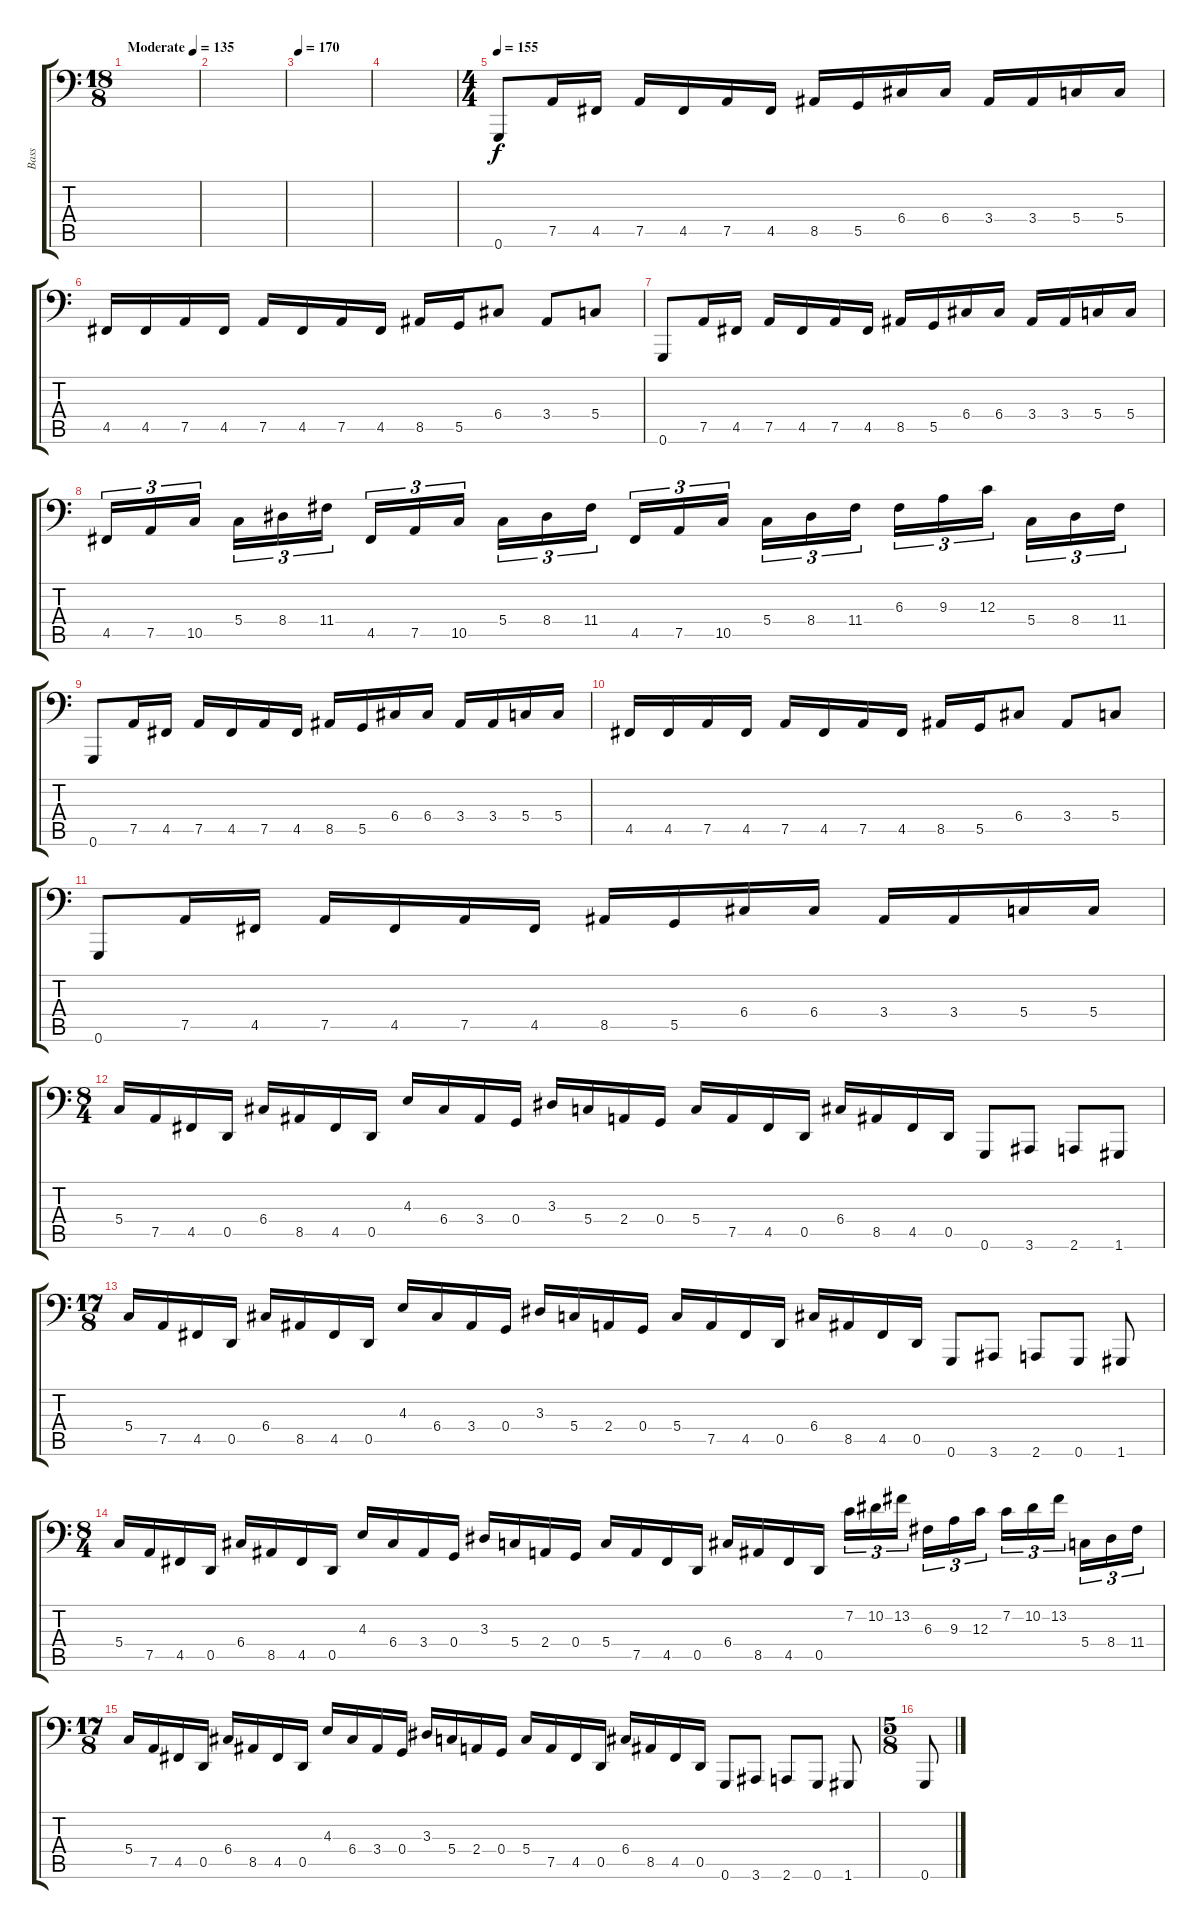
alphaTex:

\track ("Bass" "Bass") {instrument electricbassfinger}
\staff {score tabs}
\tuning (A2 F2 C2 G1 D1 G0) {hide}
\ts (18 8)
\tempo (135 "Moderate")
\tempo 190
\tempo 180
\tempo (135 "Moderate")
\clef f4
\ks c
|
|
\tempo 170
|
|
\ts (4 4)
\tempo 155
0.6.8 7.5.16 4.5.16 7.5.16 4.5.16 7.5.16 4.5.16 8.5.16 5.5.16 6.4.16 6.4.16 3.4.16 3.4.16 5.4.16 5.4.16 |
4.5.16 4.5.16 7.5.16 4.5.16 7.5.16 4.5.16 7.5.16 4.5.16 8.5.16 5.5.16 6.4.8 3.4.8 5.4.8 |
0.6.8 7.5.16 4.5.16 7.5.16 4.5.16 7.5.16 4.5.16 8.5.16 5.5.16 6.4.16 6.4.16 3.4.16 3.4.16 5.4.16 5.4.16 |
4.5.16{tu (3 2)} 7.5.16{tu (3 2)} 10.5.16{tu (3 2) beam splitsecondary} 5.4.16{tu (3 2)} 8.4.16{tu (3 2)} 11.4.16{tu (3 2)} 4.5.16{tu (3 2)} 7.5.16{tu (3 2)} 10.5.16{tu (3 2) beam splitsecondary} 5.4.16{tu (3 2)} 8.4.16{tu (3 2)} 11.4.16{tu (3 2)} 4.5.16{tu (3 2)} 7.5.16{tu (3 2)} 10.5.16{tu (3 2) beam splitsecondary} 5.4.16{tu (3 2)} 8.4.16{tu (3 2)} 11.4.16{tu (3 2)} 6.3.16{tu (3 2)} 9.3.16{tu (3 2)} 12.3.16{tu (3 2) beam splitsecondary} 5.4.16{tu (3 2)} 8.4.16{tu (3 2)} 11.4.16{tu (3 2)} |
0.6.8 7.5.16 4.5.16 7.5.16 4.5.16 7.5.16 4.5.16 8.5.16 5.5.16 6.4.16 6.4.16 3.4.16 3.4.16 5.4.16 5.4.16 |
4.5.16 4.5.16 7.5.16 4.5.16 7.5.16 4.5.16 7.5.16 4.5.16 8.5.16 5.5.16 6.4.8 3.4.8 5.4.8 |
0.6.8 7.5.16 4.5.16 7.5.16 4.5.16 7.5.16 4.5.16 8.5.16 5.5.16 6.4.16 6.4.16 3.4.16 3.4.16 5.4.16 5.4.16 |
\ts (8 4)
5.4.16 7.5.16 4.5.16 0.5.16 6.4.16 8.5.16 4.5.16 0.5.16 4.3.16 6.4.16 3.4.16 0.4.16 3.3.16 5.4.16 2.4.16 0.4.16 5.4.16 7.5.16 4.5.16 0.5.16 6.4.16 8.5.16 4.5.16 0.5.16 0.6.8 3.6.8 2.6.8 1.6.8 |
\ts (17 8)
5.4.16 7.5.16 4.5.16 0.5.16 6.4.16 8.5.16 4.5.16 0.5.16 4.3.16 6.4.16 3.4.16 0.4.16 3.3.16 5.4.16 2.4.16 0.4.16 5.4.16 7.5.16 4.5.16 0.5.16 6.4.16 8.5.16 4.5.16 0.5.16 0.6.8 3.6.8 2.6.8 0.6.8 1.6.8 |
\ts (8 4)
5.4.16 7.5.16 4.5.16 0.5.16 6.4.16 8.5.16 4.5.16 0.5.16 4.3.16 6.4.16 3.4.16 0.4.16 3.3.16 5.4.16 2.4.16 0.4.16 5.4.16 7.5.16 4.5.16 0.5.16 6.4.16 8.5.16 4.5.16 0.5.16 7.2.16{tu (3 2)} 10.2.16{tu (3 2)} 13.2.16{tu (3 2) beam splitsecondary} 6.3.16{tu (3 2)} 9.3.16{tu (3 2)} 12.3.16{tu (3 2)} 7.2.16{tu (3 2)} 10.2.16{tu (3 2)} 13.2.16{tu (3 2) beam splitsecondary} 5.4.16{tu (3 2)} 8.4.16{tu (3 2)} 11.4.16{tu (3 2)} |
\ts (17 8)
5.4.16 7.5.16 4.5.16 0.5.16 6.4.16 8.5.16 4.5.16 0.5.16 4.3.16 6.4.16 3.4.16 0.4.16 3.3.16 5.4.16 2.4.16 0.4.16 5.4.16 7.5.16 4.5.16 0.5.16 6.4.16 8.5.16 4.5.16 0.5.16 0.6.8 3.6.8 2.6.8 0.6.8 1.6.8 |
\ts (5 8)
0.6.8
